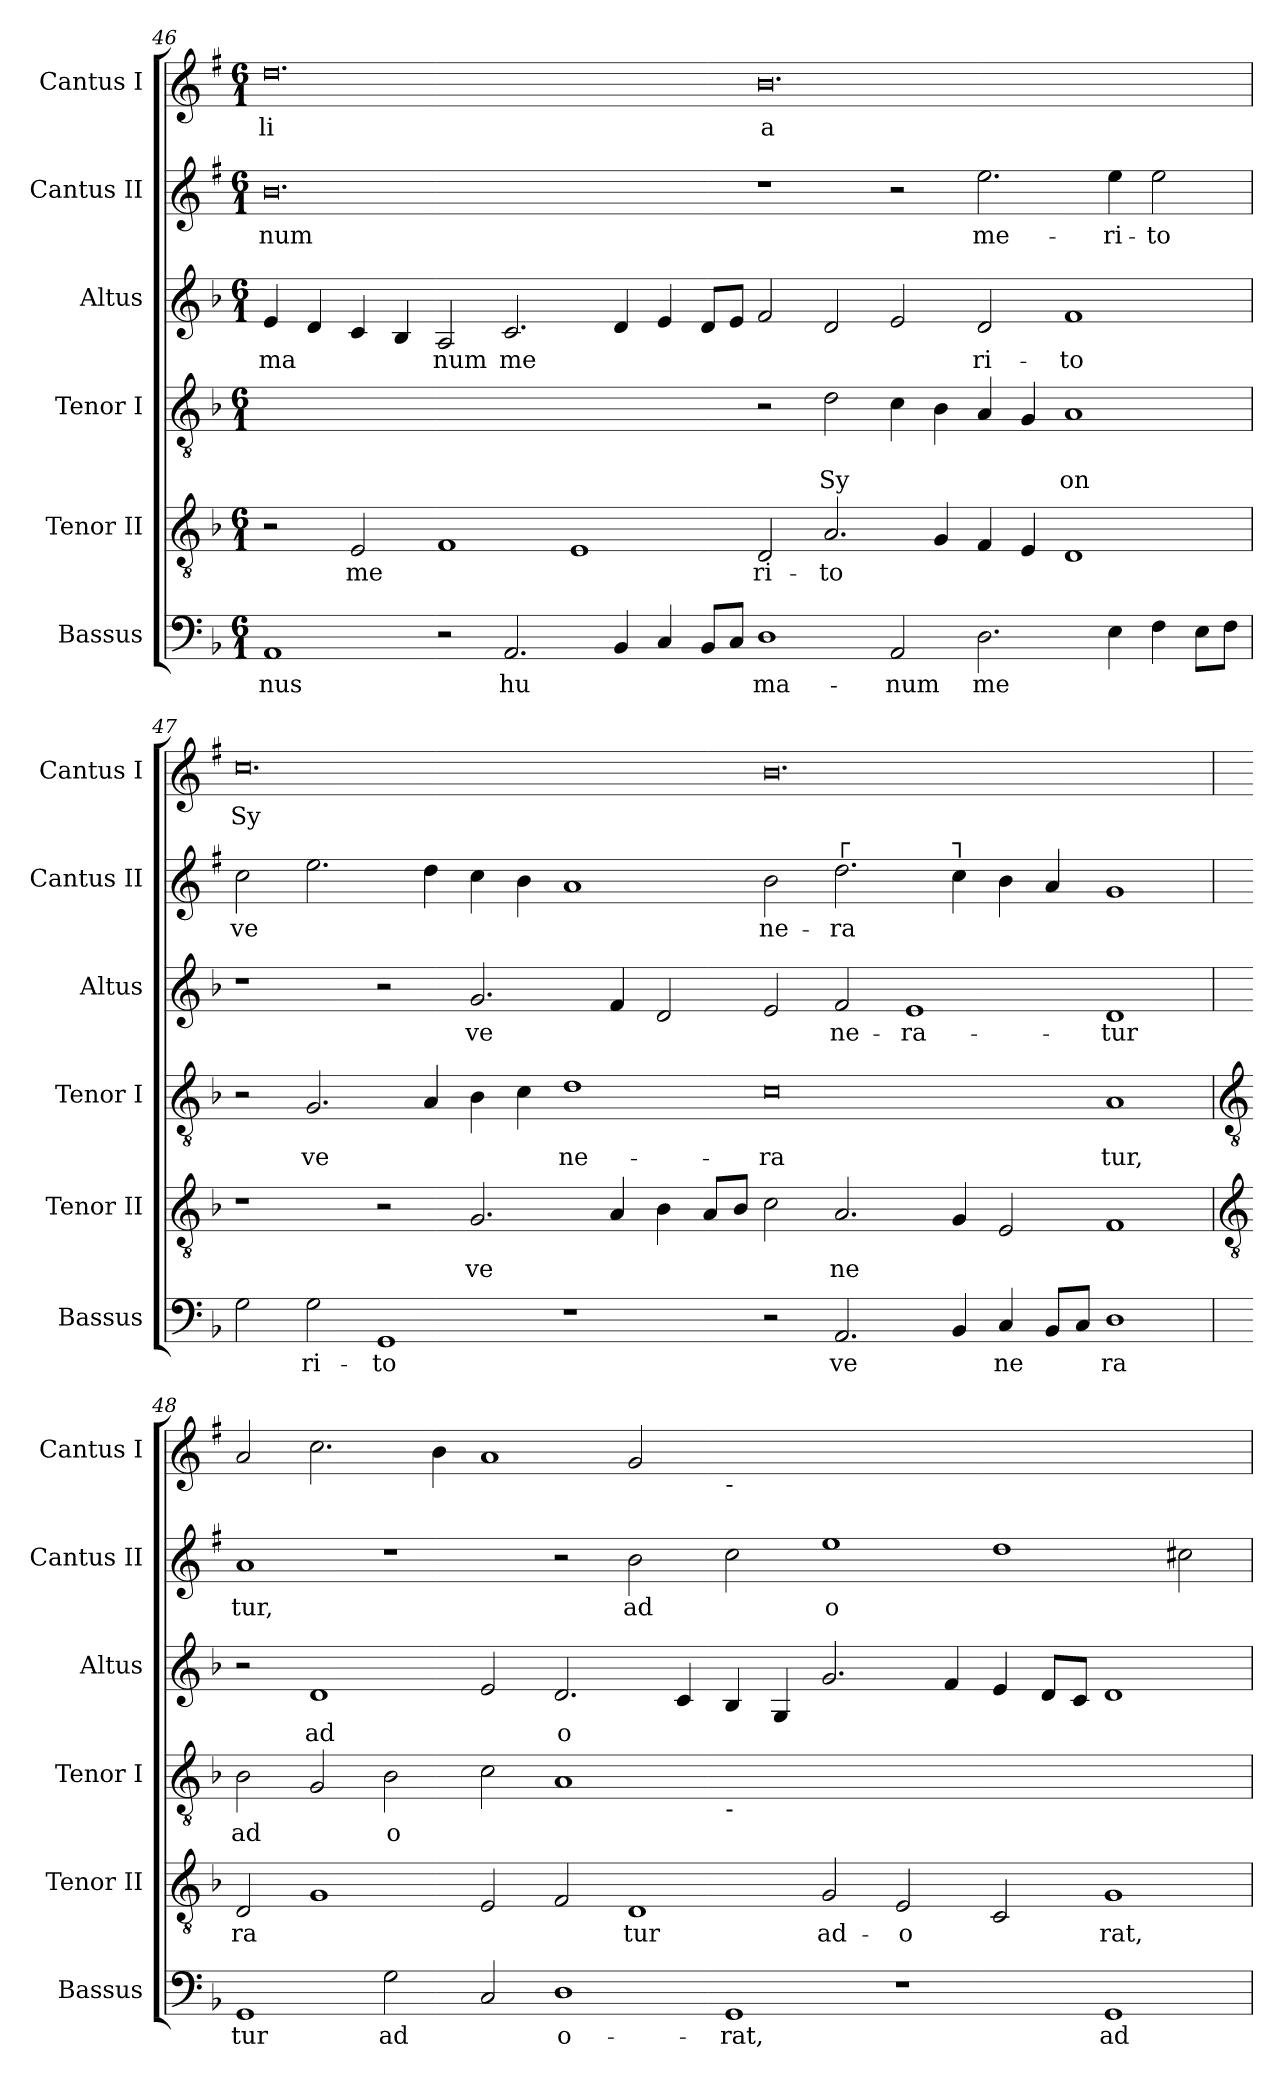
**kern	**text	**kern	**text	**kern	**text	**text	**kern	**text	**kern	**text	**kern	**text
*part6	*part6	*part5	*part5	*part4	*part4	*part4	*part3	*part3	*part2	*part2	*part1	*part1
*staff6	*staff6	*staff5	*staff5	*staff4	*staff4	*staff4	*staff3	*staff3	*staff2	*staff2	*staff1	*staff1
*I"Bassus	*	*I"Tenor II	*	*I"Tenor I	*	*	*I"Altus	*	*I"Cantus II	*	*I"Cantus I	*
*I'Bassus	*	*I'Tenor II	*	*I'Tenor I	*	*	*I'Altus	*	*I'Cantus II	*	*I'Cantus I	*
!!LO:LB:g=z
*clefF4	*	*clefGv2	*	*clefGv2	*	*	*clefG2	*	*clefG2	*	*clefG2	*
*	*	*	*	*	*	*	*	*	*ITrd1c2	*	*ITrd1c2	*
*k[b-]	*	*k[b-]	*	*k[b-]	*	*	*k[b-]	*	*k[b-]	*	*k[b-]	*
*F:	*	*F:	*	*F:	*	*	*F:	*	*F:	*	*F:	*
*M6/1	*	*M6/1	*	*M6/1	*	*	*M6/1	*	*M6/1	*	*M6/1	*
=46	=46	=46	=46	=46	=46	=46	=46	=46	=46	=46	=46	=46
!	!LO:LY:b	!	!	!	!	!	!	!LO:LY:b	!	!LO:LY:b	!	!LO:LY:b
1AA	nus	2r	.	0Ayy_	.	.	4e	ma	0.a	num	0.cc	li
.	.	.	.	.	.	.	4d	.	.	.	.	.
!	!	!	!LO:LY:b	!	!	!	!	!	!	!	!	!
.	.	2E	me	.	.	.	4c	.	.	.	.	.
.	.	.	.	.	.	.	4B-	.	.	.	.	.
!	!	!	!	!	!	!	!	!LO:LY:b	!	!	!	!
2r	.	1F	.	.	.	.	2A	num	.	.	.	.
!	!LO:LY:b	!	!	!	!	!	!	!LO:LY:b	!	!	!	!
2.AA	hu	.	.	.	.	.	2.c	me	.	.	.	.
.	.	1E	.	1Ayy]	.	.	.	.	.	.	.	.
4BB-	.	.	.	.	.	.	4d	.	.	.	.	.
4C	.	.	.	.	.	.	4e	.	.	.	.	.
8BB-L	.	.	.	.	.	.	8dL	.	.	.	.	.
8CJ	.	.	.	.	.	.	8eJ	.	.	.	.	.
!	!LO:LY:b	!	!LO:LY:b	!	!	!	!	!	!	!	!	!LO:LY:b
1D	ma-	2D	ri-	2r	.	.	2f	.	1r	.	0.a	a
!	!	!	!LO:LY:b	!	!	!LO:LY:b	!	!	!	!	!	!
.	.	2.A	-to	2d	.	Sy	2d	.	.	.	.	.
!	!LO:LY:b	!	!	!	!	!	!	!	!	!	!	!
2AA	-num	.	.	4c	.	.	2e	.	2r	.	.	.
.	.	4G	.	4B-	.	.	.	.	.	.	.	.
!	!LO:LY:b	!	!	!	!	!	!	!LO:LY:b	!	!LO:LY:b	!	!
2.D	me	4F	.	4A	.	.	2d	ri-	2.dd	me-	.	.
.	.	4E	.	4G	.	.	.	.	.	.	.	.
!	!	!	!	!	!	!LO:LY:b	!	!LO:LY:b	!	!	!	!
.	.	1D	.	1A	.	on	1f	-to	.	.	.	.
!	!	!	!	!	!	!	!	!	!	!LO:LY:b	!	!
4E	.	.	.	.	.	.	.	.	4dd	-ri-	.	.
!	!	!	!	!	!	!	!	!	!	!LO:LY:b	!	!
4F	.	.	.	.	.	.	.	.	2dd	-to	.	.
8EL	.	.	.	.	.	.	.	.	.	.	.	.
8FJ	.	.	.	.	.	.	.	.	.	.	.	.
=47	=47	=47	=47	=47	=47	=47	=47	=47	=47	=47	=47	=47
!	!	!	!	!	!	!	!	!	!	!LO:LY:b	!	!LO:LY:b
2G	.	1r	.	2r	.	.	1r	.	2b-	ve	0.b-	Sy
!	!LO:LY:b	!	!	!	!LO:LY:b	!	!	!	!	!	!	!
2G	ri-	.	.	2.G	ve	.	.	.	2.dd	.	.	.
!	!LO:LY:b	!	!	!	!	!	!	!	!	!	!	!
1GG	-to	2r	.	.	.	.	2r	.	.	.	.	.
.	.	.	.	4A	.	.	.	.	4cc	.	.	.
!	!	!	!LO:LY:b	!	!	!	!	!LO:LY:b	!	!	!	!
.	.	2.G	ve	4B-	.	.	2.g	ve	4b-	.	.	.
.	.	.	.	4c	.	.	.	.	4a	.	.	.
!	!	!	!	!	!LO:LY:b	!	!	!	!	!	!	!
1r	.	.	.	1d	ne-	.	.	.	1g	.	.	.
.	.	4A	.	.	.	.	4f	.	.	.	.	.
.	.	4B-	.	.	.	.	2d	.	.	.	.	.
.	.	8AL	.	.	.	.	.	.	.	.	.	.
.	.	8B-J	.	.	.	.	.	.	.	.	.	.
!	!	!	!	!	!LO:LY:b	!	!	!	!	!LO:LY:b	!	!
2r	.	2c	.	0c	-ra	.	2e	.	2a	ne-	0.a	.
!	!	!	!	!	!	!	!	!	!LO:TX:a:t=┌	!	!	!
!	!LO:LY:b	!	!LO:LY:b	!	!	!	!	!LO:LY:b	!	!LO:LY:b	!	!
2.AA	ve	2.A	ne	.	.	.	2f	ne-	2.cc	-ra	.	.
!	!	!	!	!	!	!	!	!LO:LY:b	!	!	!	!
.	.	.	.	.	.	.	1e	-ra-	.	.	.	.
!	!	!	!	!	!	!	!	!	!LO:TX:a:t=┐	!	!	!
4BB-	.	4G	.	.	.	.	.	.	4b-	.	.	.
!	!LO:LY:b	!	!	!	!	!	!	!	!	!	!	!
4C	ne	2E	.	.	.	.	.	.	4a	.	.	.
8BB-L	.	.	.	.	.	.	.	.	4g	.	.	.
8CJ	.	.	.	.	.	.	.	.	.	.	.	.
!	!LO:LY:b	!	!	!	!LO:LY:b	!	!	!LO:LY:b	!	!	!	!
1D	ra	1F	.	1A	tur,	.	1d	-tur	1f	.	.	.
!!LO:LB:g=z
=48	=48	=48	=48	=48	=48	=48	=48	=48	=48	=48	=48	=48
*	*	*clefGv2	*	*clefGv2	*	*	*	*	*	*	*	*
!	!LO:LY:b	!	!LO:LY:b	!	!LO:LY:b	!	!	!	!	!LO:LY:b	!	!
1GG	tur	2D	ra	2B-	ad	.	2r	.	1g	tur,	2g	.
!	!	!	!	!	!	!	!	!LO:LY:b	!	!	!	!
.	.	1G	.	2G	.	.	1d	ad	.	.	2.b-	.
!	!LO:LY:b	!	!	!	!LO:LY:b	!	!	!	!	!	!	!
2G	ad	.	.	2B-	o	.	.	.	1r	.	.	.
.	.	.	.	.	.	.	.	.	.	.	4a	.
2C	.	2E	.	2c	.	.	2e	.	.	.	1g	.
!	!LO:LY:b	!	!	!	!	!	!	!LO:LY:b	!	!	!	!
1D	o-	2F	.	1A	.	.	2.d	o	2r	.	.	.
!	!	!	!LO:LY:b	!	!	!	!	!	!	!LO:LY:b	!	!
.	.	1D	tur	.	.	.	.	.	2a	ad	2f	.
.	.	.	.	.	.	.	4c	.	.	.	.	.
!	!	!	!	!	!	!	!	!	!	!	!LO:TX:b:t=-	!
!	!	!	!	!LO:TX:b:t=-	!	!	!	!	!	!	!	!
!	!LO:LY:b	!	!	!	!LO:LY:b	!	!	!	!	!	!	!LO:LY:b
1GG	-rat,	.	.	[0.Gyy	rat.	.	4B-	.	2b-	.	[0.gyy	on.
.	.	.	.	.	.	.	4G	.	.	.	.	.
!	!	!	!LO:LY:b	!	!	!	!	!	!	!LO:LY:b	!	!
.	.	2G	ad-	.	.	.	2.g	.	1dd	o	.	.
!	!	!	!LO:LY:b	!	!	!	!	!	!	!	!	!
1r	.	2E	-o	.	.	.	.	.	.	.	.	.
.	.	.	.	.	.	.	4f	.	.	.	.	.
.	.	2C	.	.	.	.	4e	.	1cc	.	.	.
.	.	.	.	.	.	.	8dL	.	.	.	.	.
.	.	.	.	.	.	.	8cJ	.	.	.	.	.
!	!LO:LY:b	!	!LO:LY:b	!	!	!	!	!	!	!	!	!
1GG	ad	1G	rat,	.	.	.	1d	.	.	.	.	.
.	.	.	.	.	.	.	.	.	2b	.	.	.
=	=	=	=	=	=	=	=	=	=	=	=	=
*-	*-	*-	*-	*-	*-	*-	*-	*-	*-	*-	*-	*-
